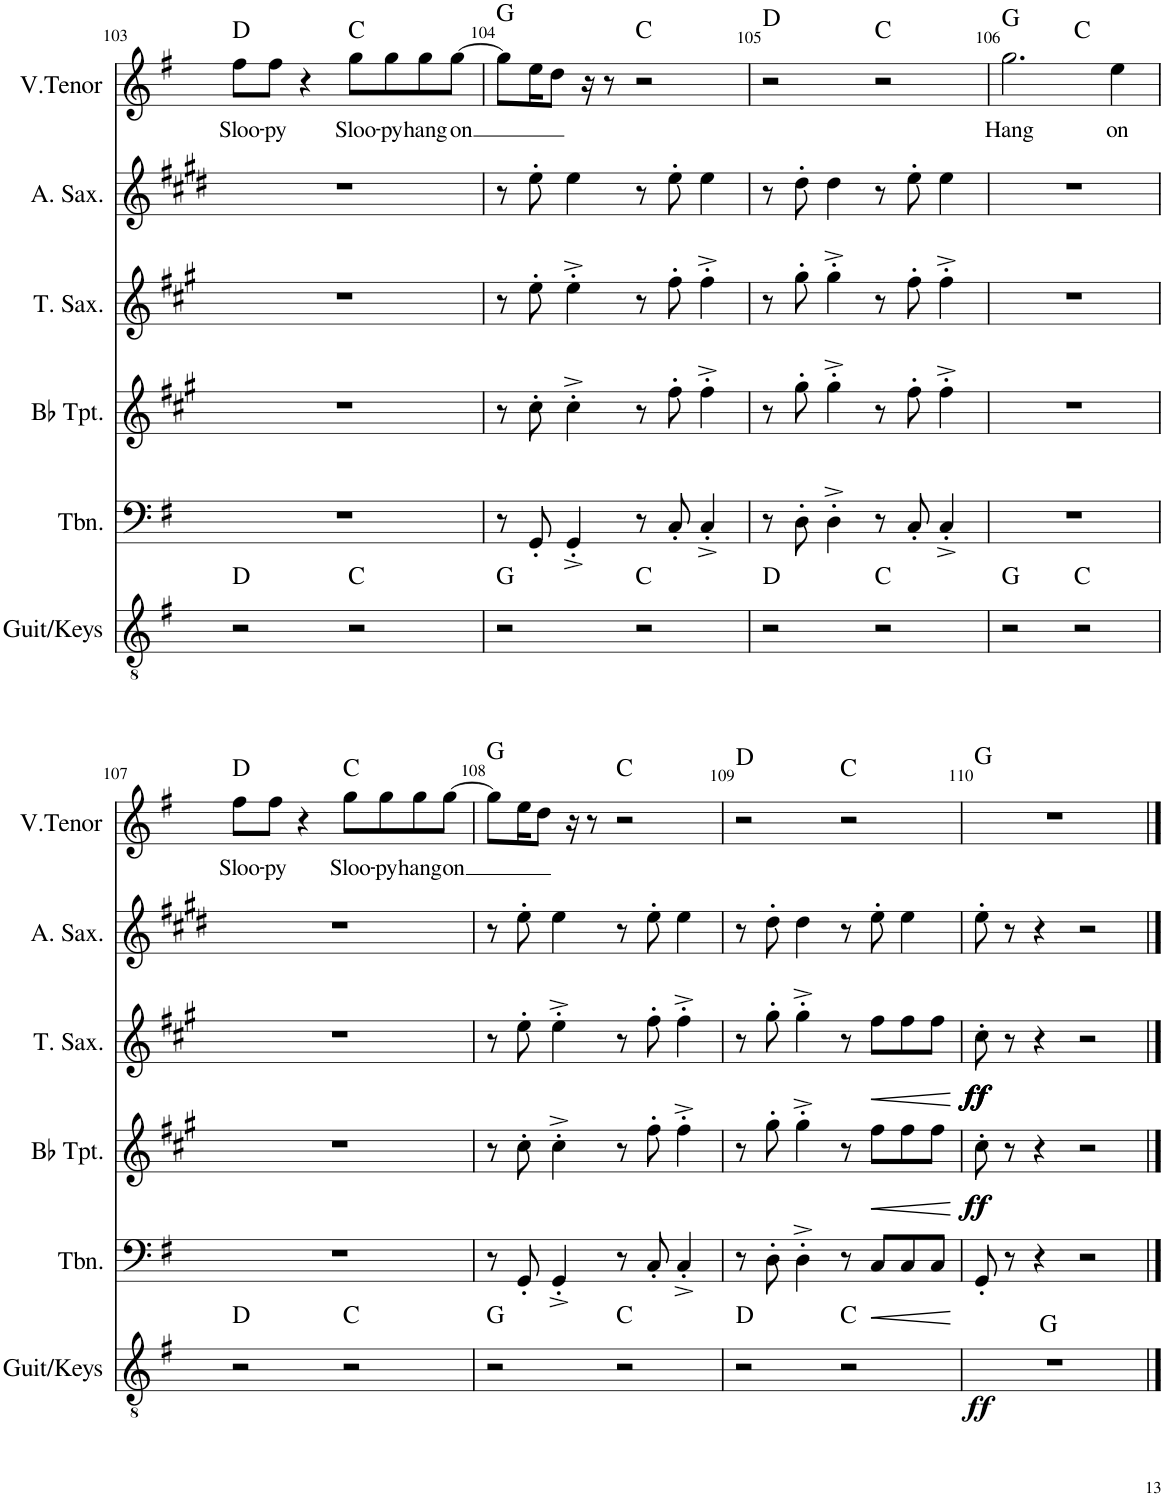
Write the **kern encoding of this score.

**kern	**dynam	**harte	**kern	**dynam	**kern	**dynam	**kern	**dynam	**kern	**kern	**text	**harte
*part6	*part6	*part6	*part5	*part5	*part4	*part4	*part3	*part3	*part2	*part1	*part1	*part1
*staff6	*staff6	*	*staff5	*staff5	*staff4	*staff4	*staff3	*staff3	*staff2	*staff1	*staff1	*
*I"Guit/Keys	*	*	*I"Trombone	*	*I"Bb Trumpet	*	*I"Tenor Saxophone	*	*I"Alto Saxophone	*I"V. Tenor	*	*
*I'Guit/Keys	*	*	*I'Tbn.	*	*I'Bb Tpt.	*	*I'T. Sax.	*	*I'A. Sax.	*I'V.Tenor	*	*
!!LO:PB:g=z
*clefGv2	*	*	*clefF4	*	*clefG2	*	*clefG2	*	*clefG2	*clefG2	*	*
*	*	*	*	*	*Trd1c2	*	*Trd8c14	*	*Trd5c9	*	*	*
*k[f#]	*	*	*k[f#]	*	*k[f#c#g#]	*	*k[f#c#g#]	*	*k[f#c#g#d#]	*k[f#]	*	*
*M4/4	*	*	*M4/4	*	*M4/4	*	*M4/4	*	*M4/4	*M4/4	*	*
=103	=103	=103	=103	=103	=103	=103	=103	=103	=103	=103	=103	=103
!	!	!	!	!	!	!	!	!	!	!	!LO:LY:b	!
2r	.	D:maj	1r	.	1r	.	1r	.	1r	8ff#\L	Sloo-	D:maj
!	!	!	!	!	!	!	!	!	!	!	!LO:LY:b	!
.	.	.	.	.	.	.	.	.	.	8ff#\J	-py	.
.	.	.	.	.	.	.	.	.	.	4r	.	.
!	!	!	!	!	!	!	!	!	!	!	!LO:LY:b	!
2r	.	C:maj	.	.	.	.	.	.	.	8gg\L	Sloo-	C:maj
!	!	!	!	!	!	!	!	!	!	!	!LO:LY:b	!
.	.	.	.	.	.	.	.	.	.	8gg\	-py	.
!	!	!	!	!	!	!	!	!	!	!	!LO:LY:b	!
.	.	.	.	.	.	.	.	.	.	8gg\	hang	.
!	!	!	!	!	!	!	!	!	!	!	!LO:LY:b	!
.	.	.	.	.	.	.	.	.	.	[8gg\J	on	.
=104	=104	=104	=104	=104	=104	=104	=104	=104	=104	=104	=104	=104
2r	.	G:maj	8r	.	8r	.	8r	.	8r	8gg\L]	.	G:maj
.	.	.	8GG'/	.	8cc#'\	.	8ee'\	.	8ee'\	16ee\K	.	.
.	.	.	.	.	.	.	.	.	.	8dd\J	.	.
.	.	.	4GG'^/	.	4cc#'^\	.	4ee'^\	.	4ee\	.	.	.
.	.	.	.	.	.	.	.	.	.	16r	.	.
.	.	.	.	.	.	.	.	.	.	8r	.	.
2r	.	C:maj	8r	.	8r	.	8r	.	8r	2r	.	C:maj
.	.	.	8C'/	.	8ff#'\	.	8ff#'\	.	8ee'\	.	.	.
.	.	.	4C'^/	.	4ff#'^\	.	4ff#'^\	.	4ee\	.	.	.
=105	=105	=105	=105	=105	=105	=105	=105	=105	=105	=105	=105	=105
2r	.	D:maj	8r	.	8r	.	8r	.	8r	2r	.	D:maj
.	.	.	8D'\	.	8gg#'\	.	8gg#'\	.	8dd#'\	.	.	.
.	.	.	4D'^\	.	4gg#'^\	.	4gg#'^\	.	4dd#\	.	.	.
2r	.	C:maj	8r	.	8r	.	8r	.	8r	2r	.	C:maj
.	.	.	8C'/	.	8ff#'\	.	8ff#'\	.	8ee'\	.	.	.
.	.	.	4C'^/	.	4ff#'^\	.	4ff#'^\	.	4ee\	.	.	.
=106	=106	=106	=106	=106	=106	=106	=106	=106	=106	=106	=106	=106
!	!	!	!	!	!	!	!	!	!	!	!LO:LY:b	!
*	*	*	*	*	*	*	*	*	*	*^	*	*
2r	.	G:maj	1r	.	1r	.	1r	.	1r	2.gg\	2ryy	Hang	G:maj
2r	.	C:maj	.	.	.	.	.	.	.	.	2ryy	.	C:maj
!	!	!	!	!	!	!	!	!	!	!	!	!LO:LY:b	!
.	.	.	.	.	.	.	.	.	.	4ee\	.	on	.
!!LO:LB:g=z
=107	=107	=107	=107	=107	=107	=107	=107	=107	=107	=107	=107	=107	=107
!	!	!	!	!	!	!	!	!	!	!	!	!LO:LY:b	!
*	*	*	*	*	*	*	*	*	*	*v	*v	*	*
2r	.	D:maj	1r	.	1r	.	1r	.	1r	8ff#\L	Sloo-	D:maj
!	!	!	!	!	!	!	!	!	!	!	!LO:LY:b	!
.	.	.	.	.	.	.	.	.	.	8ff#\J	-py	.
.	.	.	.	.	.	.	.	.	.	4r	.	.
!	!	!	!	!	!	!	!	!	!	!	!LO:LY:b	!
2r	.	C:maj	.	.	.	.	.	.	.	8gg\L	Sloo-	C:maj
!	!	!	!	!	!	!	!	!	!	!	!LO:LY:b	!
.	.	.	.	.	.	.	.	.	.	8gg\	-py	.
!	!	!	!	!	!	!	!	!	!	!	!LO:LY:b	!
.	.	.	.	.	.	.	.	.	.	8gg\	hang	.
!	!	!	!	!	!	!	!	!	!	!	!LO:LY:b	!
.	.	.	.	.	.	.	.	.	.	[8gg\J	on	.
=108	=108	=108	=108	=108	=108	=108	=108	=108	=108	=108	=108	=108
2r	.	G:maj	8r	.	8r	.	8r	.	8r	8gg\L]	.	G:maj
.	.	.	8GG'/	.	8cc#'\	.	8ee'\	.	8ee'\	16ee\K	.	.
.	.	.	.	.	.	.	.	.	.	8dd\J	.	.
.	.	.	4GG'^/	.	4cc#'^\	.	4ee'^\	.	4ee\	.	.	.
.	.	.	.	.	.	.	.	.	.	16r	.	.
.	.	.	.	.	.	.	.	.	.	8r	.	.
2r	.	C:maj	8r	.	8r	.	8r	.	8r	2r	.	C:maj
.	.	.	8C'/	.	8ff#'\	.	8ff#'\	.	8ee'\	.	.	.
.	.	.	4C'^/	.	4ff#'^\	.	4ff#'^\	.	4ee\	.	.	.
=109	=109	=109	=109	=109	=109	=109	=109	=109	=109	=109	=109	=109
2r	.	D:maj	8r	.	8r	.	8r	.	8r	2r	.	D:maj
.	.	.	8D'\	.	8gg#'\	.	8gg#'\	.	8dd#'\	.	.	.
.	.	.	4D'^\	.	4gg#'^\	.	4gg#'^\	.	4dd#\	.	.	.
2r	.	C:maj	8r	.	8r	.	8r	.	8r	2r	.	C:maj
!	!	!	!	!LO:HP:b	!	!LO:HP:b	!	!LO:HP:b	!	!	!	!
.	.	.	8C/L	<	8ff#\L	<	8ff#\L	<	8ee'\	.	.	.
.	.	.	8C/	.	8ff#\	.	8ff#\	.	4ee\	.	.	.
.	.	.	8C/J	.	8ff#\J	.	8ff#\J	.	.	.	.	.
.	.	.	.	[	.	[	.	[	.	.	.	.
=110	=110	=110	=110	=110	=110	=110	=110	=110	=110	=110	=110	=110
!	!LO:DY:b	!	!	!	!	!LO:DY:b	!	!	!	!	!	!
!	!	!	!	!	!	!LO:DY:n=1:b	!	!LO:DY:b	!	!	!	!
!	!	!	!	!	!	!	!	!LO:DY:n=1:b	!	!	!	!
!	!	!	!	!	!	!	!	!LO:DY:n=2:b	!	!	!	!
!	!	!	!	!	!	!	!	!LO:DY:n=3:b	!	!	!	!
1r	ff	G:maj	8GG'/	.	8cc#'\	ff ff	8cc#'\	ff ff ff ff	8ee'\	1r	.	G:maj
.	.	.	8r	.	8r	.	8r	.	8r	.	.	.
.	.	.	4r	.	4r	.	4r	.	4r	.	.	.
.	.	.	2r	.	2r	.	2r	.	2r	.	.	.
==	==	==	==	==	==	==	==	==	==	==	==	==
*-	*-	*-	*-	*-	*-	*-	*-	*-	*-	*-	*-	*-
